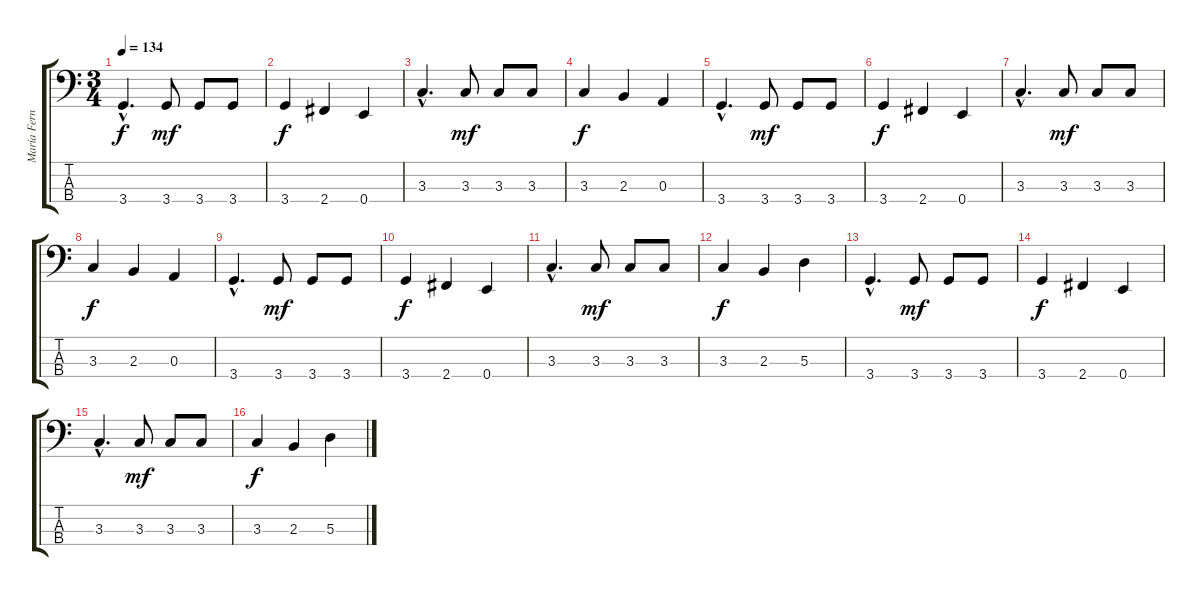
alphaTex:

\track ("María Fernanda (bajo)" "María Fern") {instrument electricbassfinger}
\staff {score tabs}
\tuning (G2 D2 A1 E1) {hide}
\ts (3 4)
\tempo 134
\clef f4
\ks c
3.4{hac}.4{d dy f} 3.4.8{dy mf} 3.4.8 3.4.8 |
3.4.4{dy f} 2.4.4 0.4.4 |
3.3{hac}.4{d} 3.3.8{dy mf} 3.3.8 3.3.8 |
3.3.4{dy f} 2.3.4 0.3.4 |
3.4{hac}.4{d} 3.4.8{dy mf} 3.4.8 3.4.8 |
3.4.4{dy f} 2.4.4 0.4.4 |
3.3{hac}.4{d} 3.3.8{dy mf} 3.3.8 3.3.8 |
3.3.4{dy f} 2.3.4 0.3.4 |
3.4{hac}.4{d} 3.4.8{dy mf} 3.4.8 3.4.8 |
3.4.4{dy f} 2.4.4 0.4.4 |
3.3{hac}.4{d} 3.3.8{dy mf} 3.3.8 3.3.8 |
3.3.4{dy f} 2.3.4 5.3.4 |
3.4{hac}.4{d} 3.4.8{dy mf} 3.4.8 3.4.8 |
3.4.4{dy f} 2.4.4 0.4.4 |
3.3{hac}.4{d} 3.3.8{dy mf} 3.3.8 3.3.8 |
3.3.4{dy f} 2.3.4 5.3.4
